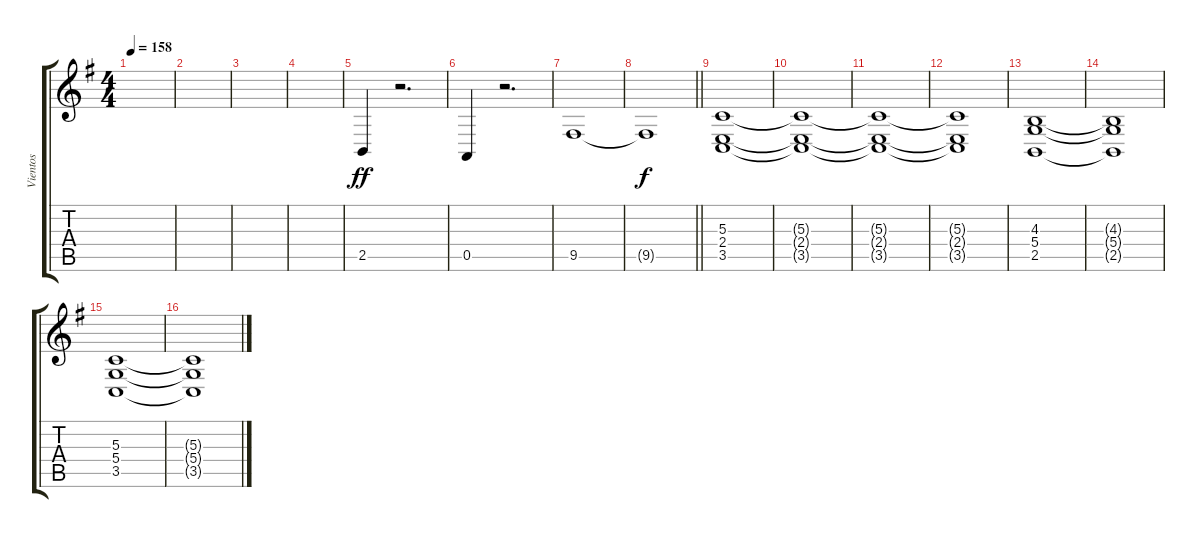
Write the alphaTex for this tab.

\track ("Vientos" "Vientos") {instrument brasssection}
\staff {score tabs}
\tuning (E4 B3 G3 D3 A2 E2) {hide}
\ts (4 4)
\tempo 158
\clef g2
\ks g
|
|
|
|
2.5.4{dy ff volume 10 instrument tuba} r.2{d} |
0.5.4 r.2{d} |
9.5.1 |
\barLineRight lightlight
9.5{t}.1{dy f} |
(5.3 2.4 3.5).1{volume 10 instrument brasssection} |
(5.3{t} 2.4{t} 3.5{t}).1 |
(5.3{t} 2.4{t} 3.5{t}).1 |
(5.3{t} 2.4{t} 3.5{t}).1 |
(4.3 5.4 2.5).1 |
(4.3{t} 5.4{t} 2.5{t}).1 |
(5.3 5.4 3.5).1 |
(5.3{t} 5.4{t} 3.5{t}).1
